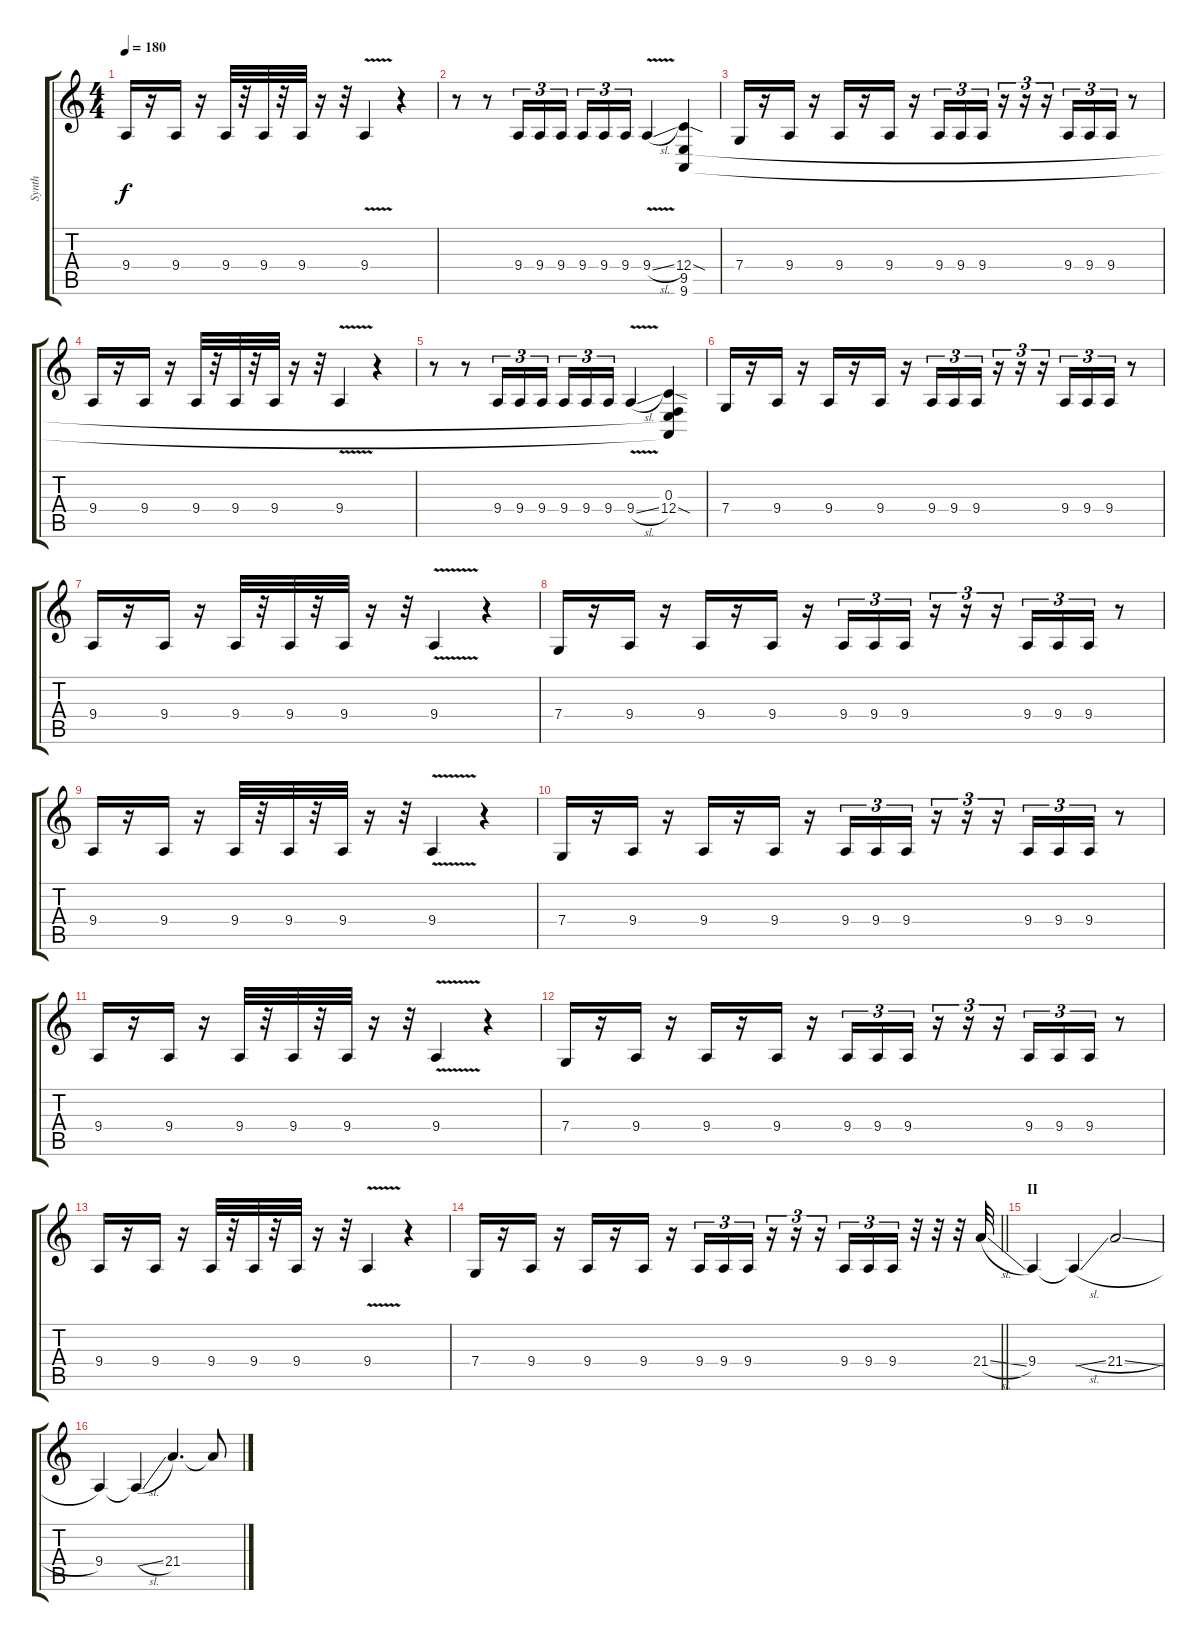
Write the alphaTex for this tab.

\track ("Synth" "Synth") {instrument lead2sawtooth}
\staff {score tabs}
\tuning (D4 A3 F3 C3 G2 C2) {hide}
\ts (4 4)
\tempo 180
\clef g2
\ks c
9.4.16{dy f} r.16 9.4.16 r.16 9.4.32 r.32 9.4.32 r.32 9.4.32 r.16 r.32 9.4{v}.4 r.4 |
r.8 r.8 9.4.16{tu (3 2)} 9.4.16{tu (3 2)} 9.4.16{tu (3 2) beam splitsecondary} 9.4.16{tu (3 2)} 9.4.16{tu (3 2)} 9.4.16{tu (3 2)} 9.4{v sl}.4 (12.4{sod} 9.5{t} 9.6{t}).4 |
7.4.16{volume 6} r.16 9.4.16 r.16 9.4.16 r.16 9.4.16 r.16 9.4.16{tu (3 2)} 9.4.16{tu (3 2)} 9.4.16{tu (3 2)} r.16{tu (3 2)} r.16{tu (3 2)} r.16{tu (3 2)} 9.4.16{tu (3 2)} 9.4.16{tu (3 2)} 9.4.16{tu (3 2)} r.8 |
9.4.16 r.16 9.4.16 r.16 9.4.32 r.32 9.4.32 r.32 9.4.32 r.16 r.32 9.4{v}.4 r.4 |
r.8 r.8 9.4.16{tu (3 2)} 9.4.16{tu (3 2)} 9.4.16{tu (3 2) beam splitsecondary} 9.4.16{tu (3 2)} 9.4.16{tu (3 2)} 9.4.16{tu (3 2)} 9.4{v sl}.4 (0.3 12.4{sod} 9.5{t} 9.6{t}).4 |
7.4.16{volume 6} r.16 9.4.16 r.16 9.4.16 r.16 9.4.16 r.16 9.4.16{tu (3 2)} 9.4.16{tu (3 2)} 9.4.16{tu (3 2)} r.16{tu (3 2)} r.16{tu (3 2)} r.16{tu (3 2)} 9.4.16{tu (3 2)} 9.4.16{tu (3 2)} 9.4.16{tu (3 2)} r.8 |
9.4.16 r.16 9.4.16 r.16 9.4.32 r.32 9.4.32 r.32 9.4.32 r.16 r.32 9.4{v}.4 r.4 |
7.4.16{volume 6} r.16 9.4.16 r.16 9.4.16 r.16 9.4.16 r.16 9.4.16{tu (3 2)} 9.4.16{tu (3 2)} 9.4.16{tu (3 2)} r.16{tu (3 2)} r.16{tu (3 2)} r.16{tu (3 2)} 9.4.16{tu (3 2)} 9.4.16{tu (3 2)} 9.4.16{tu (3 2)} r.8 |
9.4.16 r.16 9.4.16 r.16 9.4.32 r.32 9.4.32 r.32 9.4.32 r.16 r.32 9.4{v}.4 r.4 |
7.4.16{volume 6} r.16 9.4.16 r.16 9.4.16 r.16 9.4.16 r.16 9.4.16{tu (3 2)} 9.4.16{tu (3 2)} 9.4.16{tu (3 2)} r.16{tu (3 2)} r.16{tu (3 2)} r.16{tu (3 2)} 9.4.16{tu (3 2)} 9.4.16{tu (3 2)} 9.4.16{tu (3 2)} r.8 |
9.4.16 r.16 9.4.16 r.16 9.4.32 r.32 9.4.32 r.32 9.4.32 r.16 r.32 9.4{v}.4 r.4 |
7.4.16{volume 6} r.16 9.4.16 r.16 9.4.16 r.16 9.4.16 r.16 9.4.16{tu (3 2)} 9.4.16{tu (3 2)} 9.4.16{tu (3 2)} r.16{tu (3 2)} r.16{tu (3 2)} r.16{tu (3 2)} 9.4.16{tu (3 2)} 9.4.16{tu (3 2)} 9.4.16{tu (3 2)} r.8 |
9.4.16 r.16 9.4.16 r.16 9.4.32 r.32 9.4.32 r.32 9.4.32 r.16 r.32 9.4{v}.4 r.4 |
\barLineRight lightlight
7.4.16{volume 6} r.16 9.4.16 r.16 9.4.16 r.16 9.4.16 r.16 9.4.16{tu (3 2)} 9.4.16{tu (3 2)} 9.4.16{tu (3 2)} r.16{tu (3 2)} r.16{tu (3 2)} r.16{tu (3 2)} 9.4.16{tu (3 2)} 9.4.16{tu (3 2)} 9.4.16{tu (3 2)} r.32 r.32 r.32 21.4{sl}.32 |
\section ("" "II")
9.4.4{volume 10} 9.4{sl t}.4 21.4{sl}.2 |
9.4.4 9.4{sl t}.4 21.4.4{d} 21.4{sl t}.8
